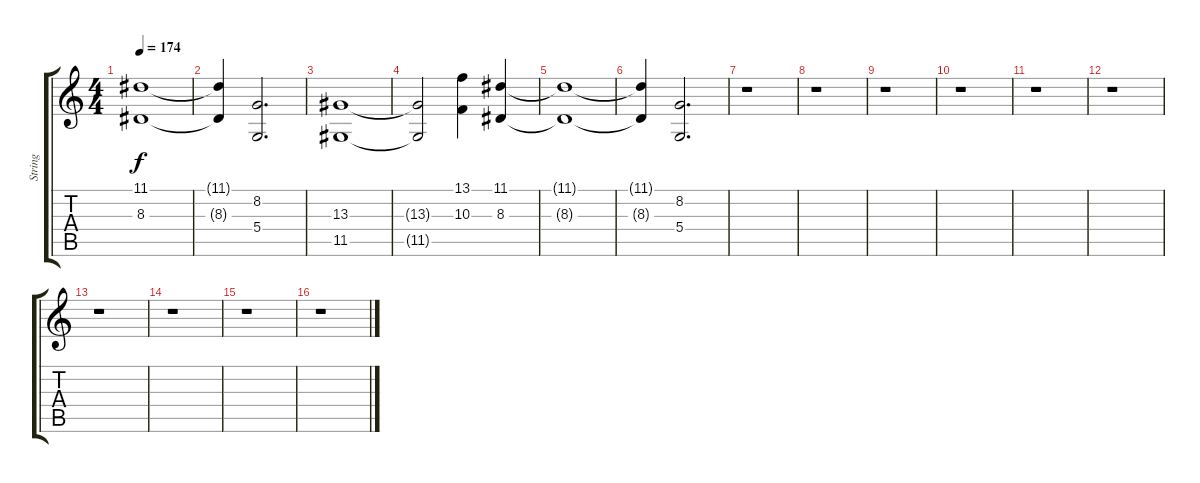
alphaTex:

\track ("String" "String") {instrument stringensemble1}
\staff {score tabs}
\tuning (E4 B3 G3 D3 A2 E2) {hide}
\ts (4 4)
\tempo 174
\clef g2
\ks c
(11.1{t} 8.3{t}).1{dy f} |
(11.1{t} 8.3{t}).4 (8.2 5.4).2{d} |
(13.3 11.5).1 |
(13.3{t} 11.5{t}).2 (13.1 10.3).4 (11.1 8.3).4 |
(11.1{t} 8.3{t}).1 |
(11.1{t} 8.3{t}).4 (8.2 5.4).2{d} |
r.1 |
r.1 |
r.1 |
r.1 |
r.1 |
r.1 |
r.1 |
r.1 |
r.1 |
r.1
